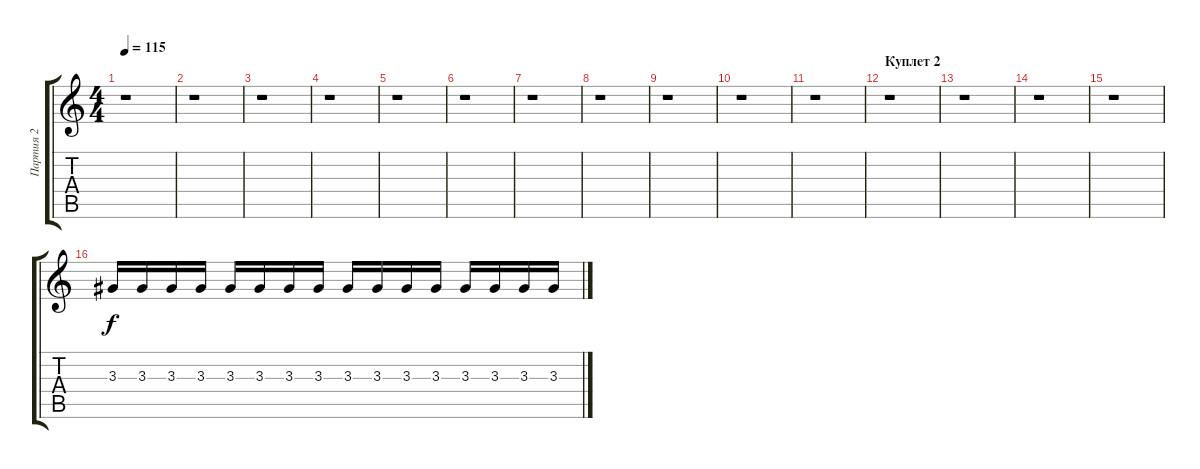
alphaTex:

\track ("Партия 2" "Партия 2") {instrument distortionguitar}
\staff {score tabs}
\tuning (D4 A3 F3 C3 G2 D2) {hide}
\ts (4 4)
\tempo 115
\clef g2
\ks c
r.1{dy mf} |
r.1 |
r.1 |
r.1 |
r.1 |
r.1 |
r.1 |
\section ("" "")
r.1 |
r.1 |
r.1 |
r.1 |
\section ("" "Куплет 2")
r.1 |
r.1 |
r.1 |
r.1 |
3.3.16{dy f volume 12} 3.3.16 3.3.16 3.3.16 3.3.16 3.3.16 3.3.16 3.3.16 3.3.16 3.3.16 3.3.16 3.3.16 3.3.16 3.3.16 3.3.16 3.3.16
